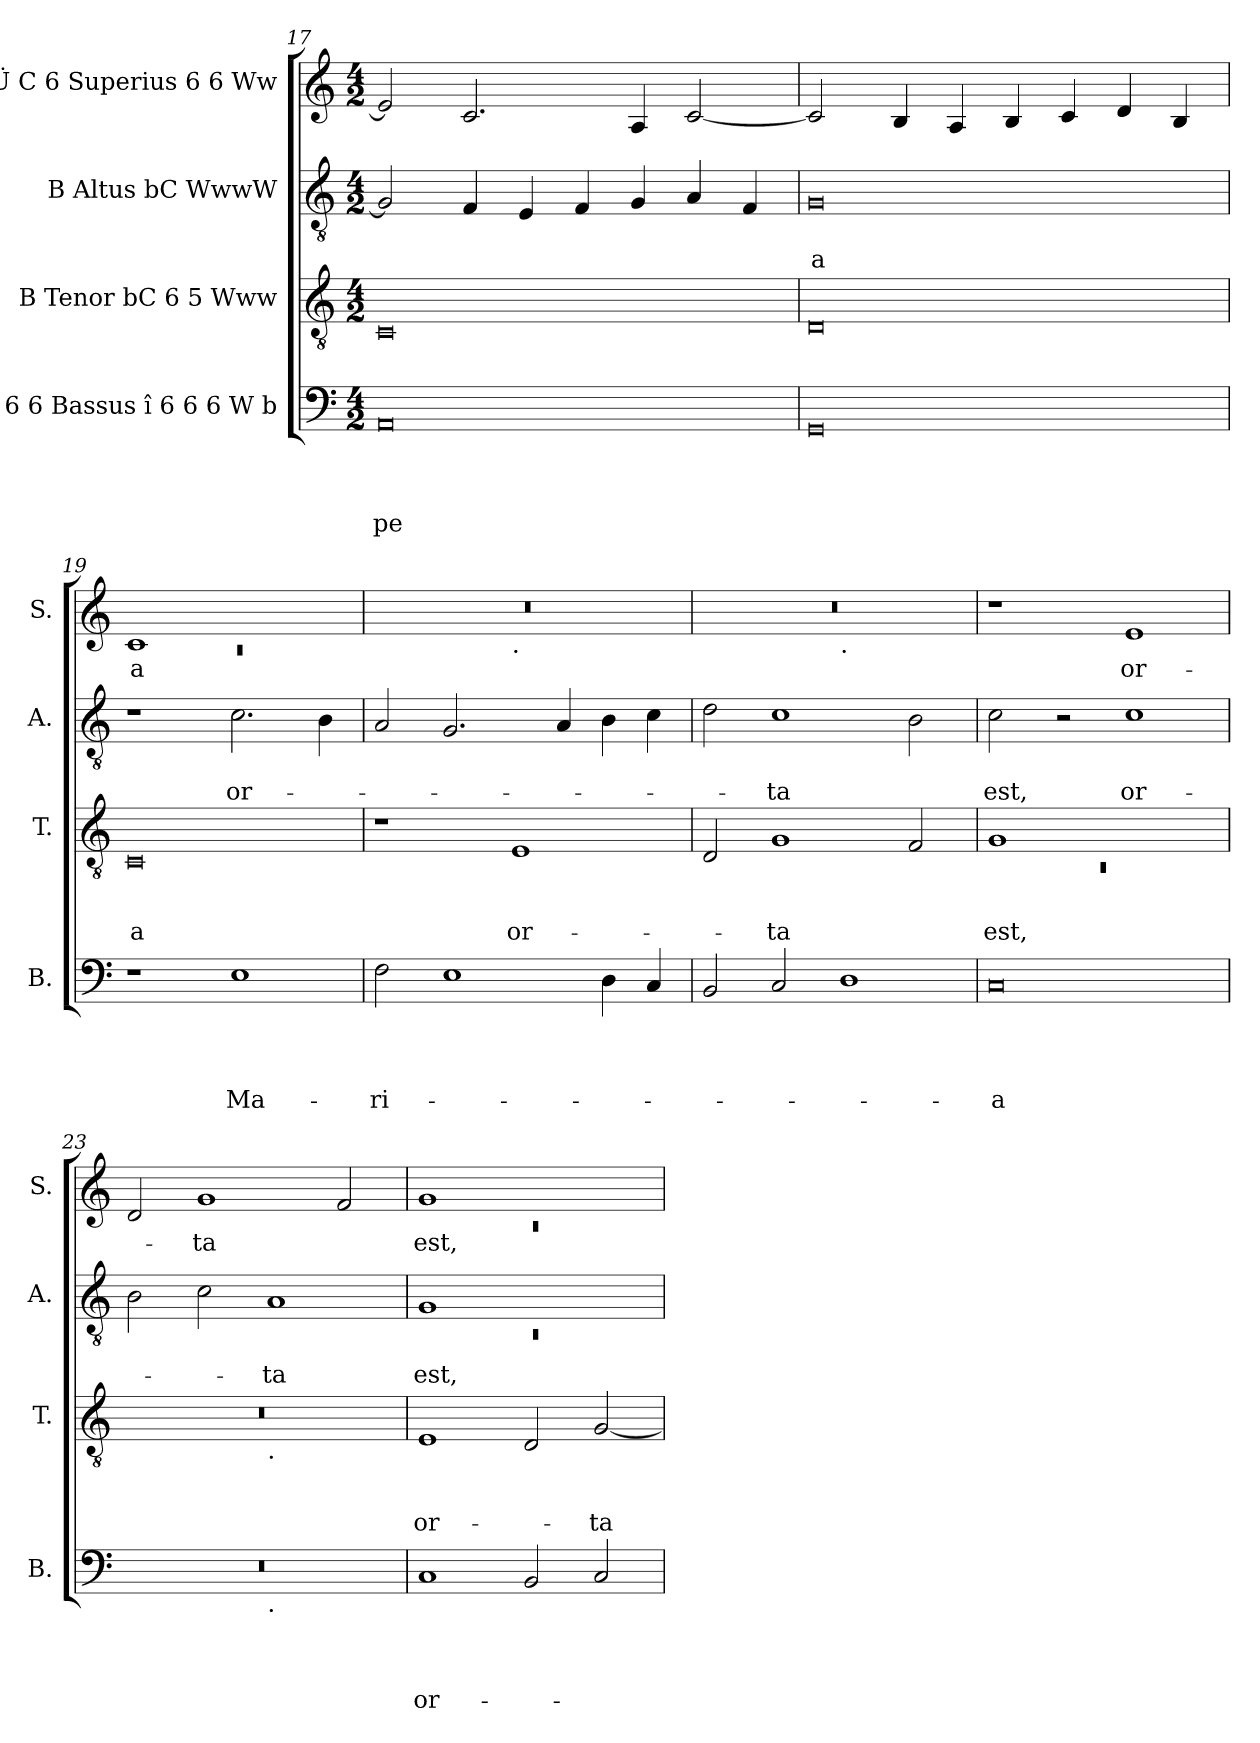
**kern	**text	**text	**text	**text	**kern	**text	**text	**text	**kern	**text	**text	**kern	**text
*part4	*part4	*part4	*part4	*part4	*part3	*part3	*part3	*part3	*part2	*part2	*part2	*part1	*part1
*staff4	*staff4	*staff4	*staff4	*staff4	*staff3	*staff3	*staff3	*staff3	*staff2	*staff2	*staff2	*staff1	*staff1
*I"C 6 6 Bassus î 6 6 6 W b	*	*	*	*	*I"B Tenor bC 6 5 Www	*	*	*	*I"B Altus bC WwwW	*	*	*I"b Ü C 6 Superius 6 6 Ww	*
*I'B.	*	*	*	*	*I'T.	*	*	*	*I'A.	*	*	*I'S.	*
*clefF4	*	*	*	*	*clefGv2	*	*	*	*clefGv2	*	*	*clefG2	*
*k[]	*	*	*	*	*k[]	*	*	*	*k[]	*	*	*k[]	*
*C:	*	*	*	*	*C:	*	*	*	*C:	*	*	*C:	*
*M4/2	*	*	*	*	*M4/2	*	*	*	*M4/2	*	*	*M4/2	*
=17	=17	=17	=17	=17	=17	=17	=17	=17	=17	=17	=17	=17	=17
!	!	!	!	!LO:LY:b	!	!	!	!	!	!	!	!	!
0AA	.	.	.	-pe	0C	.	.	.	2G/]	.	.	2e/]	.
.	.	.	.	.	.	.	.	.	4F/	.	.	2.c/	.
.	.	.	.	.	.	.	.	.	4E/	.	.	.	.
.	.	.	.	.	.	.	.	.	4F/	.	.	.	.
.	.	.	.	.	.	.	.	.	4G/	.	.	4A/	.
.	.	.	.	.	.	.	.	.	4A/	.	.	[<2c/	.
.	.	.	.	.	.	.	.	.	4F/	.	.	.	.
=18	=18	=18	=18	=18	=18	=18	=18	=18	=18	=18	=18	=18	=18
!	!	!	!	!	!	!	!	!	!	!	!LO:LY:b:rj	!	!
0GG	.	.	.	.	0D	.	.	.	0G	.	-a	2c/]	.
.	.	.	.	.	.	.	.	.	.	.	.	4B/	.
.	.	.	.	.	.	.	.	.	.	.	.	4A/	.
.	.	.	.	.	.	.	.	.	.	.	.	4B/	.
.	.	.	.	.	.	.	.	.	.	.	.	4c/	.
.	.	.	.	.	.	.	.	.	.	.	.	4d/	.
.	.	.	.	.	.	.	.	.	.	.	.	4B/	.
!!LO:LB:g=z
=19	=19	=19	=19	=19	=19	=19	=19	=19	=19	=19	=19	=19	=19
*	*	*	*	*	*	*	*	*	*	*	*	*^	*
!	!	!	!	!	!	!	!	!LO:LY:b:rj	!	!	!	!	!LO:N:vis=1	!LO:LY:b:rj
1r	.	.	.	.	0C	.	.	-a	1r	.	.	1c	0rc	-a
!	!	!	!	!LO:LY:b	!	!	!	!	!	!	!LO:LY:b	!	!	!
1E	.	.	.	Ma-	.	.	.	.	2.c\	.	or-	1ryy	.	.
.	.	.	.	.	.	.	.	.	4B\	.	.	.	.	.
=20	=20	=20	=20	=20	=20	=20	=20	=20	=20	=20	=20	=20	=20	=20
!	!	!	!	!LO:LY:b	!	!	!	!	!	!	!	!	!	!
2F\	.	.	.	-ri-	1r	.	.	.	2A/	.	.	0r	1ryy	.
1E	.	.	.	.	.	.	.	.	2.G/	.	.	.	.	.
!	!	!	!	!	!	!	!	!	!	!	!	!	!LO:TX:b:t=.	!
!	!	!	!	!	!	!	!	!LO:LY:b	!	!	!	!	!	!
.	.	.	.	.	1E	.	.	or-	.	.	.	.	1ryy	.
.	.	.	.	.	.	.	.	.	4A/	.	.	.	.	.
4D\	.	.	.	.	.	.	.	.	4B\	.	.	.	.	.
4C/	.	.	.	.	.	.	.	.	4c\	.	.	.	.	.
=21	=21	=21	=21	=21	=21	=21	=21	=21	=21	=21	=21	=21	=21	=21
2BB/	.	.	.	.	2D/	.	.	.	2d\	.	.	0r	1ryy	.
!	!	!	!	!	!	!	!	!LO:LY:b	!	!	!LO:LY:b	!	!	!
2C/	.	.	.	.	1G	.	.	-ta	1c	.	-ta	.	.	.
!	!	!	!	!	!	!	!	!	!	!	!	!	!LO:TX:b:t=.	!
1D	.	.	.	.	.	.	.	.	.	.	.	.	1ryy	.
.	.	.	.	.	2F/	.	.	.	2B\	.	.	.	.	.
=22	=22	=22	=22	=22	=22	=22	=22	=22	=22	=22	=22	=22	=22	=22
*	*	*	*	*	*^	*	*	*	*	*	*	*	*	*
!	!	!	!	!LO:LY:b:rj	!	!LO:N:vis=1	!	!	!LO:LY:b	!	!	!LO:LY:b	!	!	!
*	*	*	*	*	*	*	*	*	*	*	*	*	*v	*v	*
0C	.	.	.	-a	1G	0rC	.	.	est,	2c\	.	est,	1r	.
.	.	.	.	.	.	.	.	.	.	2r	.	.	.	.
!	!	!	!	!	!	!	!	!	!	!	!	!LO:LY:b	!	!LO:LY:b
.	.	.	.	.	1ryy	.	.	.	.	1c	.	or-	1e	or-
=23	=23	=23	=23	=23	=23	=23	=23	=23	=23	=23	=23	=23	=23	=23
*^	*	*	*	*	*	*	*	*	*	*	*	*	*	*
0r	1ryy	.	.	.	.	0r	1ryy	.	.	.	2B\	.	.	2d/	.
!	!	!	!	!	!	!	!	!	!	!	!	!	!	!	!LO:LY:b
.	.	.	.	.	.	.	.	.	.	.	2c\	.	.	1g	-ta
!	!	!	!	!	!	!	!LO:TX:b:t=.	!	!	!	!	!	!	!	!
!	!LO:TX:b:t=.	!	!	!	!	!	!	!	!	!	!	!	!	!	!
!	!	!	!	!	!	!	!	!	!	!	!	!	!LO:LY:b	!	!
.	1ryy	.	.	.	.	.	1ryy	.	.	.	1A	.	-ta	.	.
.	.	.	.	.	.	.	.	.	.	.	.	.	.	2f/	.
=24	=24	=24	=24	=24	=24	=24	=24	=24	=24	=24	=24	=24	=24	=24	=24
*	*	*	*	*	*	*	*	*	*	*	*^	*	*	*^	*
!	!	!	!	!	!LO:LY:b	!	!	!	!	!LO:LY:b	!	!LO:N:vis=1	!	!LO:LY:b	!	!LO:N:vis=1	!LO:LY:b
*v	*v	*	*	*	*	*	*	*	*	*	*	*	*	*	*	*	*
*	*	*	*	*	*v	*v	*	*	*	*	*	*	*	*	*	*
1C	.	.	.	or-	1E	.	.	or-	1G	0rC	.	est,	1g	0rc	est,
2BB/	.	.	.	.	2D/	.	.	.	1ryy	.	.	.	1ryy	.	.
!	!	!	!	!	!	!	!	!LO:LY:b	!	!	!	!	!	!	!
2C/	.	.	.	.	[>2G/	.	.	-ta	.	.	.	.	.	.	.
*	*	*	*	*	*	*	*	*	*v	*v	*	*	*	*	*
*	*	*	*	*	*	*	*	*	*	*	*	*v	*v	*
=	=	=	=	=	=	=	=	=	=	=	=	=	=
*-	*-	*-	*-	*-	*-	*-	*-	*-	*-	*-	*-	*-	*-
